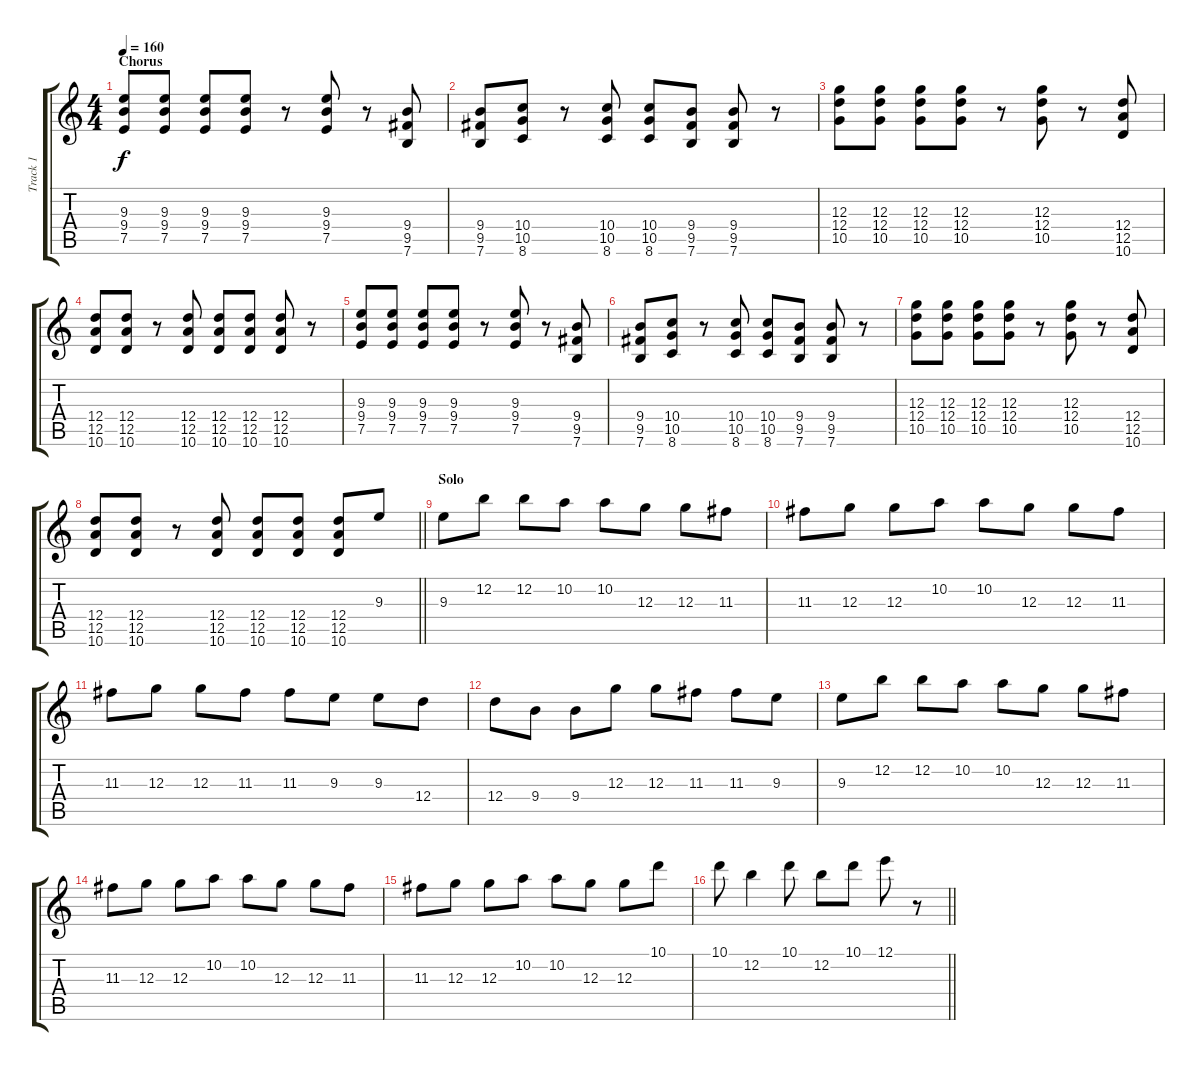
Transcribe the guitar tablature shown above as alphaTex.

\track ("Track 1" "Track 1") {instrument distortionguitar}
\staff {score tabs}
\tuning (E4 B3 G3 D3 A2 E2) {hide}
\ts (4 4)
\section ("" "Chorus")
\tempo 160
\clef g2
\ks c
(9.3 9.4 7.5).8{dy f} (9.3 9.4 7.5).8 (9.3 9.4 7.5).8 (9.3 9.4 7.5).8 r.8 (9.3 9.4 7.5).8 r.8 (9.4 9.5 7.6).8 |
(9.4 9.5 7.6).8 (10.4 10.5 8.6).8 r.8 (10.4 10.5 8.6).8 (10.4 10.5 8.6).8 (9.4 9.5 7.6).8 (9.4 9.5 7.6).8 r.8 |
(12.3 12.4 10.5).8 (12.3 12.4 10.5).8 (12.3 12.4 10.5).8 (12.3 12.4 10.5).8 r.8 (12.3 12.4 10.5).8 r.8 (12.4 12.5 10.6).8 |
(12.4 12.5 10.6).8 (12.4 12.5 10.6).8 r.8 (12.4 12.5 10.6).8 (12.4 12.5 10.6).8 (12.4 12.5 10.6).8 (12.4 12.5 10.6).8 r.8 |
(9.3 9.4 7.5).8 (9.3 9.4 7.5).8 (9.3 9.4 7.5).8 (9.3 9.4 7.5).8 r.8 (9.3 9.4 7.5).8 r.8 (9.4 9.5 7.6).8 |
(9.4 9.5 7.6).8 (10.4 10.5 8.6).8 r.8 (10.4 10.5 8.6).8 (10.4 10.5 8.6).8 (9.4 9.5 7.6).8 (9.4 9.5 7.6).8 r.8 |
(12.3 12.4 10.5).8 (12.3 12.4 10.5).8 (12.3 12.4 10.5).8 (12.3 12.4 10.5).8 r.8 (12.3 12.4 10.5).8 r.8 (12.4 12.5 10.6).8 |
\barLineRight lightlight
(12.4 12.5 10.6).8 (12.4 12.5 10.6).8 r.8 (12.4 12.5 10.6).8 (12.4 12.5 10.6).8 (12.4 12.5 10.6).8 (12.4 12.5 10.6).8 9.3.8 |
\section ("" "Solo")
9.3.8 12.2.8 12.2.8 10.2.8 10.2.8 12.3.8 12.3.8 11.3.8 |
11.3.8 12.3.8 12.3.8 10.2.8 10.2.8 12.3.8 12.3.8 11.3.8 |
11.3.8 12.3.8 12.3.8 11.3.8 11.3.8 9.3.8 9.3.8 12.4.8 |
12.4.8 9.4.8 9.4.8 12.3.8 12.3.8 11.3.8 11.3.8 9.3.8 |
9.3.8 12.2.8 12.2.8 10.2.8 10.2.8 12.3.8 12.3.8 11.3.8 |
11.3.8 12.3.8 12.3.8 10.2.8 10.2.8 12.3.8 12.3.8 11.3.8 |
11.3.8 12.3.8 12.3.8 10.2.8 10.2.8 12.3.8 12.3.8 10.1.8 |
\barLineRight lightlight
10.1.8 12.2.4 10.1.8 12.2.8 10.1.8 12.1.8 r.8
